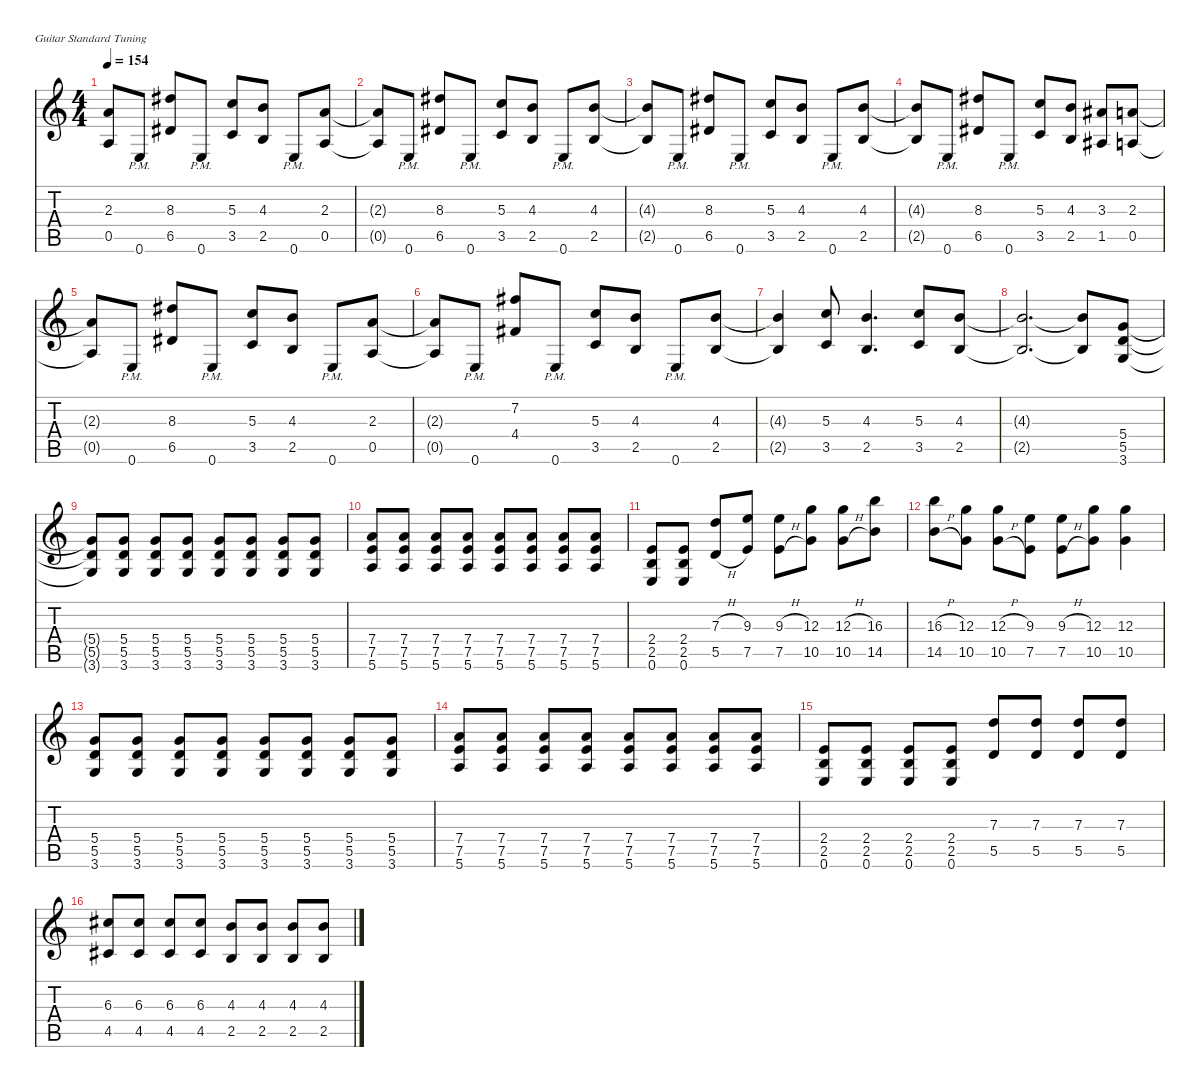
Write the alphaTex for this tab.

\defaultSystemsLayout 4
\hideDynamics
\bracketExtendMode nobrackets
\singleTrackTrackNamePolicy hidden
\multiTrackTrackNamePolicy hidden
\firstSystemTrackNameMode fullname
\firstSystemTrackNameOrientation horizontal
\otherSystemsTrackNameOrientation horizontal
\track ("Guitar 1" "dist.guit.") {instrument distortionguitar}
\staff {score tabs}
\tuning (E4 B3 G3 D3 A2 E2)
\ts (4 4)
\tempo 154
\clef g2
\ks c
(2.3{t} 0.5{t}).8{dy f beam Up} 0.6{pm}.8{beam Up} (8.3{acc #} 6.5{acc #}).8{beam Up} 0.6{pm}.8{beam Up} (5.3 3.5).8{beam Up} (4.3 2.5).8{beam Up} 0.6{pm}.8{beam Up} (2.3 0.5).8{beam Up} |
(2.3{t} 0.5{t}).8{beam Up} 0.6{pm}.8{beam Up} (8.3{acc #} 6.5{acc #}).8{beam Up} 0.6{pm}.8{beam Up} (5.3 3.5).8{beam Up} (4.3 2.5).8{beam Up} 0.6{pm}.8{beam Up} (4.3 2.5).8{beam Up} |
(4.3{t} 2.5{t}).8{beam Up} 0.6{pm}.8{beam Up} (8.3{acc #} 6.5{acc #}).8{beam Up} 0.6{pm}.8{beam Up} (5.3 3.5).8{beam Up} (4.3 2.5).8{beam Up} 0.6{pm}.8{beam Up} (4.3 2.5).8{beam Up} |
(4.3{t} 2.5{t}).8{beam Up} 0.6{pm}.8{beam Up} (8.3{acc #} 6.5{acc #}).8{beam Up} 0.6{pm}.8{beam Up} (5.3 3.5).8{beam Up} (4.3 2.5).8{beam Up} (3.3{acc #} 1.5{acc #}).8{beam Up} (2.3 0.5).8{beam Up} |
(2.3{t} 0.5{t}).8{beam Up} 0.6{pm}.8{beam Up} (8.3{acc #} 6.5{acc #}).8{beam Up} 0.6{pm}.8{beam Up} (5.3 3.5).8{beam Up} (4.3 2.5).8{beam Up} 0.6{pm}.8{beam Up} (2.3 0.5).8{beam Up} |
(2.3{t} 0.5{t}).8{beam Up} 0.6{pm}.8{beam Up} (7.2{acc #} 4.4{acc #}).8{beam Up} 0.6{pm}.8{beam Up} (5.3 3.5).8{beam Up} (4.3 2.5).8{beam Up} 0.6{pm}.8{beam Up} (4.3 2.5).8{beam Up} |
(4.3{t} 2.5{t}).4{beam Up} (5.3 3.5).8{beam Up} (4.3 2.5).4{d beam Up} (5.3 3.5).8{beam Up} (4.3 2.5).8{beam Up} |
(4.3{t} 2.5{t}).2{d beam Up} (4.3{t} 2.5{t}).8{beam Up} (5.4 5.5 3.6).8{beam Up} |
(5.4{t} 5.5{t} 3.6{t}).8{beam Up} (5.4 5.5 3.6).8{beam Up} (5.4 5.5 3.6).8{beam Up} (5.4 5.5 3.6).8{beam Up} (5.4 5.5 3.6).8{beam Up} (5.4 5.5 3.6).8{beam Up} (5.4 5.5 3.6).8{beam Up} (5.4 5.5 3.6).8{beam Up} |
(7.4 7.5 5.6).8{beam Up} (7.4 7.5 5.6).8{beam Up} (7.4 7.5 5.6).8{beam Up} (7.4 7.5 5.6).8{beam Up} (7.4 7.5 5.6).8{beam Up} (7.4 7.5 5.6).8{beam Up} (7.4 7.5 5.6).8{beam Up} (7.4 7.5 5.6).8{beam Up} |
(2.4 2.5 0.6).8{beam Up} (2.4 2.5 0.6).8{beam Up} (7.3{h} 5.5{h}).8{beam Up} (9.3 7.5).8{beam Up} (9.3{h} 7.5{h}).8{beam Down} (12.3 10.5).8{beam Down} (12.3{h} 10.5{h}).8{beam Down} (16.3 14.5).8{beam Down} |
(16.3{h} 14.5{h}).8{beam Down} (12.3 10.5).8{beam Down} (12.3{h} 10.5{h}).8{beam Down} (9.3 7.5).8{beam Down} (9.3{h} 7.5{h}).8{beam Down} (12.3 10.5).8{beam Down} (12.3 10.5).4{beam Down} |
(5.4 5.5 3.6).8{beam Up} (5.4 5.5 3.6).8{beam Up} (5.4 5.5 3.6).8{beam Up} (5.4 5.5 3.6).8{beam Up} (5.4 5.5 3.6).8{beam Up} (5.4 5.5 3.6).8{beam Up} (5.4 5.5 3.6).8{beam Up} (5.4 5.5 3.6).8{beam Up} |
(7.4 7.5 5.6).8{beam Up} (7.4 7.5 5.6).8{beam Up} (7.4 7.5 5.6).8{beam Up} (7.4 7.5 5.6).8{beam Up} (7.4 7.5 5.6).8{beam Up} (7.4 7.5 5.6).8{beam Up} (7.4 7.5 5.6).8{beam Up} (7.4 7.5 5.6).8{beam Up} |
(2.4 2.5 0.6).8{beam Up} (2.4 2.5 0.6).8{beam Up} (2.4 2.5 0.6).8{beam Up} (2.4 2.5 0.6).8{beam Up} (7.3 5.5).8{beam Up} (7.3 5.5).8{beam Up} (7.3 5.5).8{beam Up} (7.3 5.5).8{beam Up} |
(6.3{acc #} 4.5{acc #}).8{beam Up} (6.3{acc #} 4.5{acc #}).8{beam Up} (6.3{acc #} 4.5{acc #}).8{beam Up} (6.3{acc #} 4.5{acc #}).8{beam Up} (4.3 2.5).8{beam Up} (4.3 2.5).8{beam Up} (4.3 2.5).8{beam Up} (4.3 2.5).8{beam Up}
